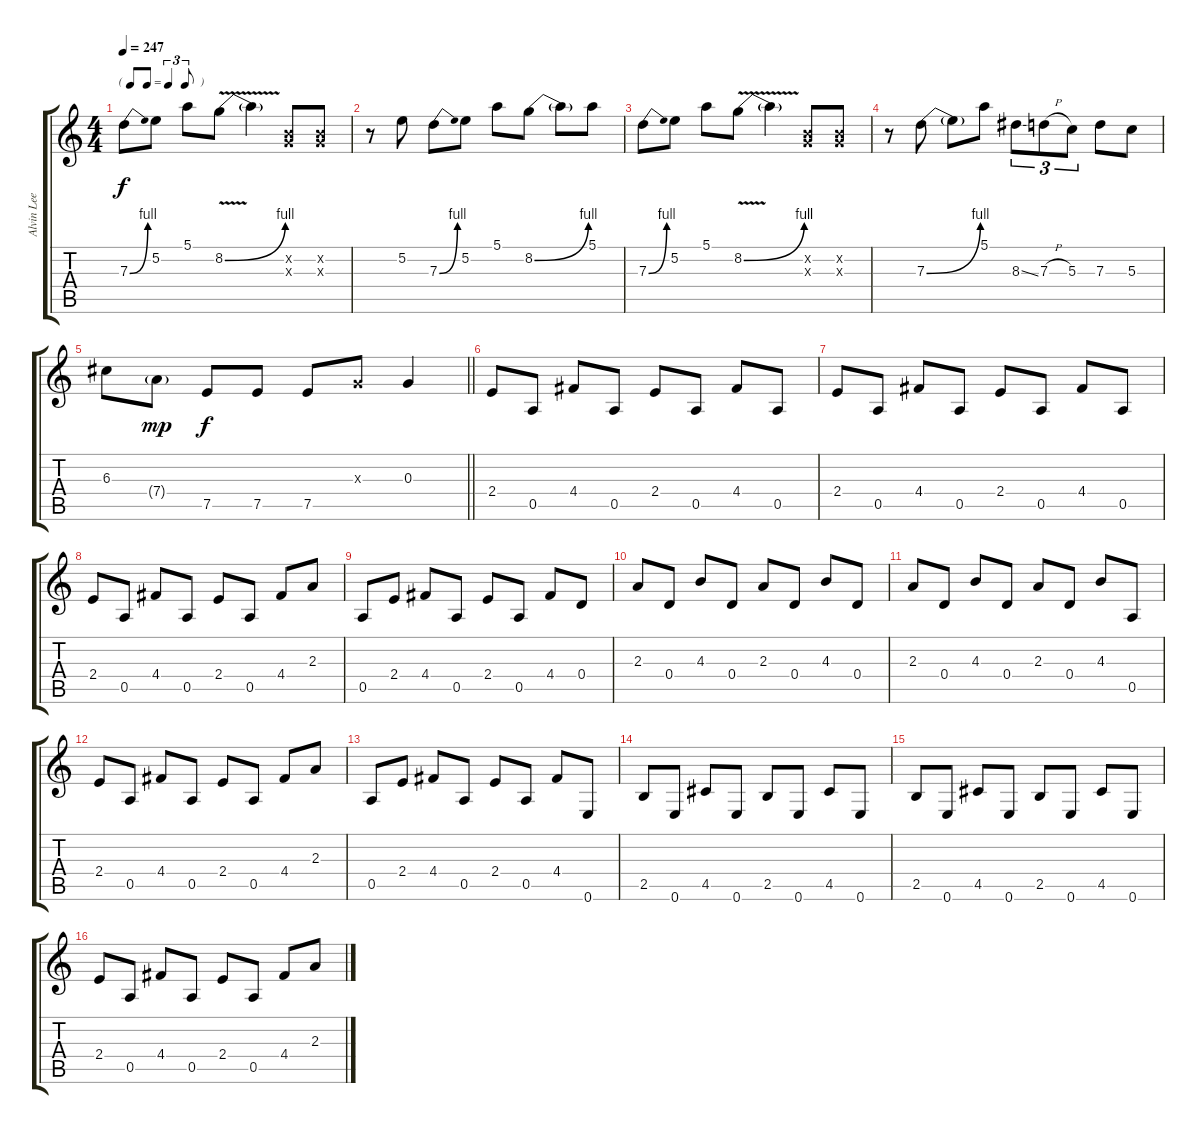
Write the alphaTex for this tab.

\track ("Alvin Lee" "Alvin Lee") {instrument overdrivenguitar}
\staff {score tabs}
\tuning (E4 B3 G3 D3 A2 E2) {hide}
\ts (4 4)
\tf triplet8th
\tempo 247
\clef g2
\ks c
7.3{be (bend 0 0 60 4)}.8{dy f} 5.2.8 5.1.8 8.2{be (bend 0 0 60 4) v}.8 8.2{t}.4 (0.2{x} 0.3{x}).8 (0.2{x} 0.3{x}).8 |
r.8 5.2.8 7.3{be (bend 0 0 60 4)}.8 5.2.8 5.1.8 8.2{be (bend 0 0 60 4)}.8 8.2{t}.8 5.1.8 |
7.3{be (bend 0 0 60 4)}.8 5.2.8 5.1.8 8.2{be (bend 0 0 60 4) v}.8 8.2{t}.4 (0.2{x} 0.3{x}).8 (0.2{x} 0.3{x}).8 |
r.8 7.3{be (bend 0 0 60 4)}.8 7.3{t}.8 5.1.8 8.3{ss}.8{tu (3 2)} 7.3{h}.8{tu (3 2)} 5.3.8{tu (3 2)} 7.3.8 5.3.8 |
\barLineRight lightlight
6.3.8 7.4{g}.8{dy mp} 7.5.8{dy f} 7.5.8 7.5.8 0.3{x}.8 0.3.4 |
2.4.8 0.5.8 4.4.8 0.5.8 2.4.8 0.5.8 4.4.8 0.5.8 |
2.4.8 0.5.8 4.4.8 0.5.8 2.4.8 0.5.8 4.4.8 0.5.8 |
2.4.8 0.5.8 4.4.8 0.5.8 2.4.8 0.5.8 4.4.8 2.3.8 |
0.5.8 2.4.8 4.4.8 0.5.8 2.4.8 0.5.8 4.4.8 0.4.8 |
2.3.8 0.4.8 4.3.8 0.4.8 2.3.8 0.4.8 4.3.8 0.4.8 |
2.3.8 0.4.8 4.3.8 0.4.8 2.3.8 0.4.8 4.3.8 0.5.8 |
2.4.8 0.5.8 4.4.8 0.5.8 2.4.8 0.5.8 4.4.8 2.3.8 |
0.5.8 2.4.8 4.4.8 0.5.8 2.4.8 0.5.8 4.4.8 0.6.8 |
2.5.8 0.6.8 4.5.8 0.6.8 2.5.8 0.6.8 4.5.8 0.6.8 |
2.5.8 0.6.8 4.5.8 0.6.8 2.5.8 0.6.8 4.5.8 0.6.8 |
2.4.8 0.5.8 4.4.8 0.5.8 2.4.8 0.5.8 4.4.8 2.3.8
